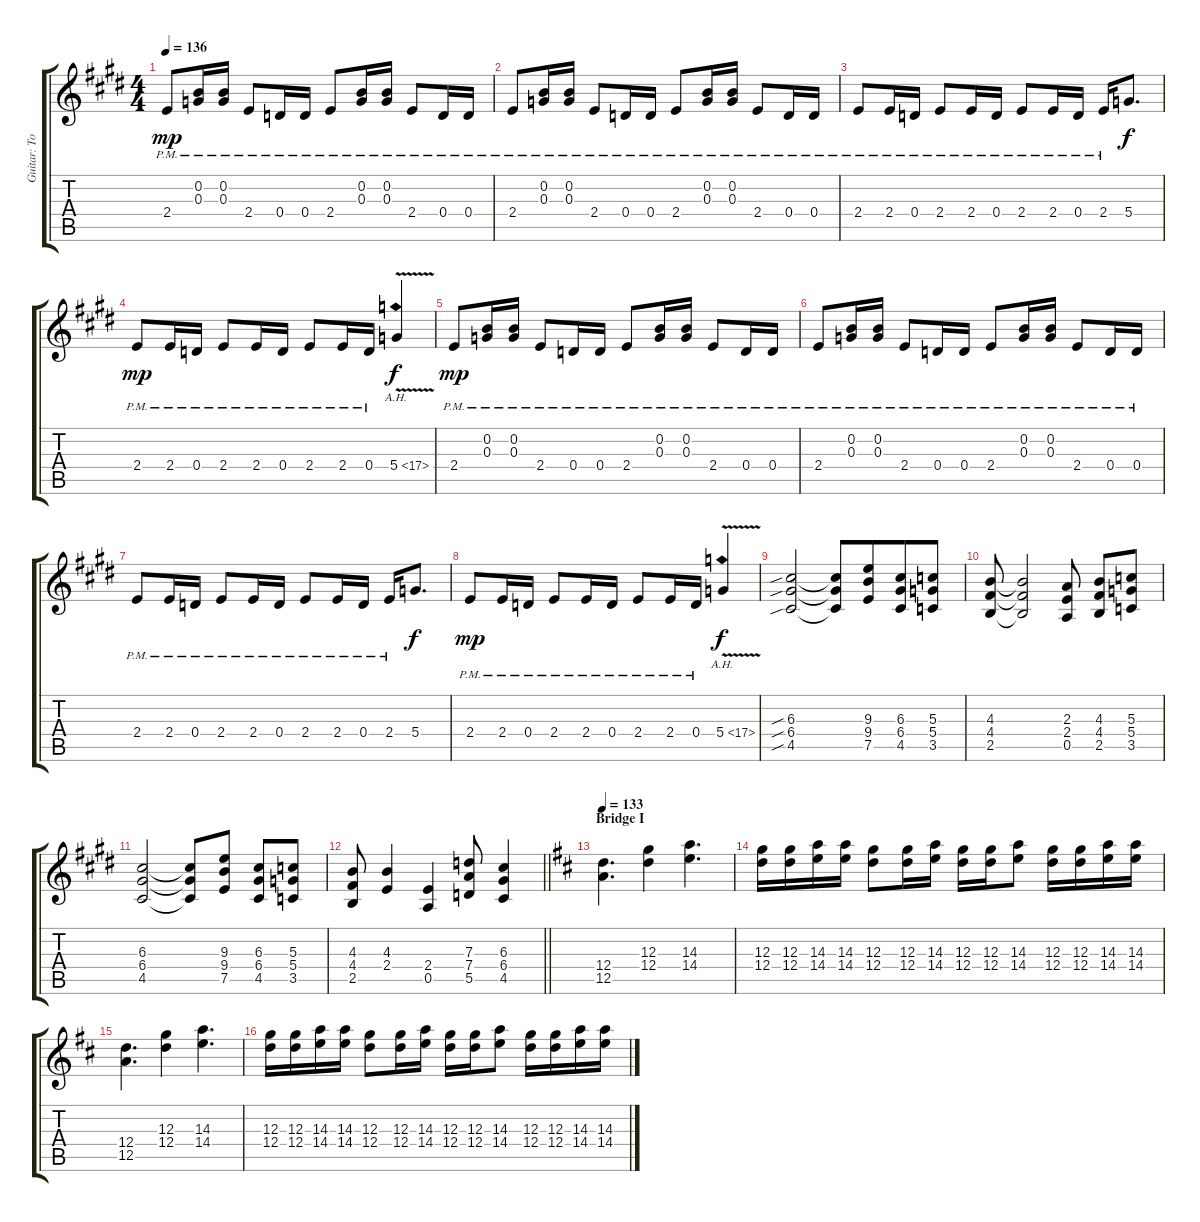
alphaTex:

\track ("Guitar: Tony" "Guitar: To") {instrument distortionguitar}
\staff {score tabs}
\tuning (E4 B3 G3 D3 A2 E2) {hide}
\ts (4 4)
\tempo 136
\clef g2
\ks e
2.4{pm}.8{dy mp} (0.2{pm} 0.3{pm}).16 (0.2{pm} 0.3{pm}).16 2.4{pm}.8 0.4{pm}.16 0.4{pm}.16 2.4{pm}.8 (0.2{pm} 0.3{pm}).16 (0.2{pm} 0.3{pm}).16 2.4{pm}.8 0.4{pm}.16 0.4{pm}.16 |
2.4{pm}.8 (0.2{pm} 0.3{pm}).16 (0.2{pm} 0.3{pm}).16 2.4{pm}.8 0.4{pm}.16 0.4{pm}.16 2.4{pm}.8 (0.2{pm} 0.3{pm}).16 (0.2{pm} 0.3{pm}).16 2.4{pm}.8 0.4{pm}.16 0.4{pm}.16 |
2.4{pm}.8 2.4{pm}.16 0.4{pm}.16 2.4{pm}.8 2.4{pm}.16 0.4{pm}.16 2.4{pm}.8 2.4{pm}.16 0.4{pm}.16 2.4{pm}.16 5.4.8{d dy f} |
2.4{pm}.8{dy mp} 2.4{pm}.16 0.4{pm}.16 2.4{pm}.8 2.4{pm}.16 0.4{pm}.16 2.4{pm}.8 2.4{pm}.16 0.4{pm}.16 5.4{ah 12 v}.4{dy f} |
2.4{pm}.8{dy mp} (0.2{pm} 0.3{pm}).16 (0.2{pm} 0.3{pm}).16 2.4{pm}.8 0.4{pm}.16 0.4{pm}.16 2.4{pm}.8 (0.2{pm} 0.3{pm}).16 (0.2{pm} 0.3{pm}).16 2.4{pm}.8 0.4{pm}.16 0.4{pm}.16 |
2.4{pm}.8 (0.2{pm} 0.3{pm}).16 (0.2{pm} 0.3{pm}).16 2.4{pm}.8 0.4{pm}.16 0.4{pm}.16 2.4{pm}.8 (0.2{pm} 0.3{pm}).16 (0.2{pm} 0.3{pm}).16 2.4{pm}.8 0.4{pm}.16 0.4{pm}.16 |
2.4{pm}.8 2.4{pm}.16 0.4{pm}.16 2.4{pm}.8 2.4{pm}.16 0.4{pm}.16 2.4{pm}.8 2.4{pm}.16 0.4{pm}.16 2.4{pm}.16 5.4.8{d dy f} |
2.4{pm}.8{dy mp} 2.4{pm}.16 0.4{pm}.16 2.4{pm}.8 2.4{pm}.16 0.4{pm}.16 2.4{pm}.8 2.4{pm}.16 0.4{pm}.16 5.4{ah 12 v}.4{dy f} |
(6.3{sib} 6.4{sib} 4.5{sib}).2 (6.3{t} 6.4{t} 4.5{t}).8 (9.3 9.4 7.5).8{beam merge} (6.3 6.4 4.5).8 (5.3 5.4 3.5).8 |
(4.3 4.4 2.5).8 (4.3{t} 4.4{t} 2.5{t}).2 (2.3 2.4 0.5).8 (4.3 4.4 2.5).8 (5.3 5.4 3.5).8 |
(6.3 6.4 4.5).2 (6.3{t} 6.4{t} 4.5{t}).8 (9.3 9.4 7.5).8 (6.3 6.4 4.5).8 (5.3 5.4 3.5).8 |
\barLineRight lightlight
(4.3 4.4 2.5).8 (4.3 2.4).4 (2.4 0.5).4 (7.3 7.4 5.5).8 (6.3 6.4 4.5).4 |
\section ("" "Bridge I")
\tempo 133
\ks d
(12.4 12.5).4{d} (12.3 12.4).4 (14.3 14.4).4{d} |
(12.3 12.4).16 (12.3 12.4).16 (14.3 14.4).16 (14.3 14.4).16 (12.3 12.4).8 (12.3 12.4).16 (14.3 14.4).16 (12.3 12.4).16 (12.3 12.4).16 (14.3 14.4).8 (12.3 12.4).16 (12.3 12.4).16 (14.3 14.4).16 (14.3 14.4).16 |
(12.4 12.5).4{d} (12.3 12.4).4 (14.3 14.4).4{d} |
(12.3 12.4).16 (12.3 12.4).16 (14.3 14.4).16 (14.3 14.4).16 (12.3 12.4).8 (12.3 12.4).16 (14.3 14.4).16 (12.3 12.4).16 (12.3 12.4).16 (14.3 14.4).8 (12.3 12.4).16 (12.3 12.4).16 (14.3 14.4).16 (14.3 14.4).16
